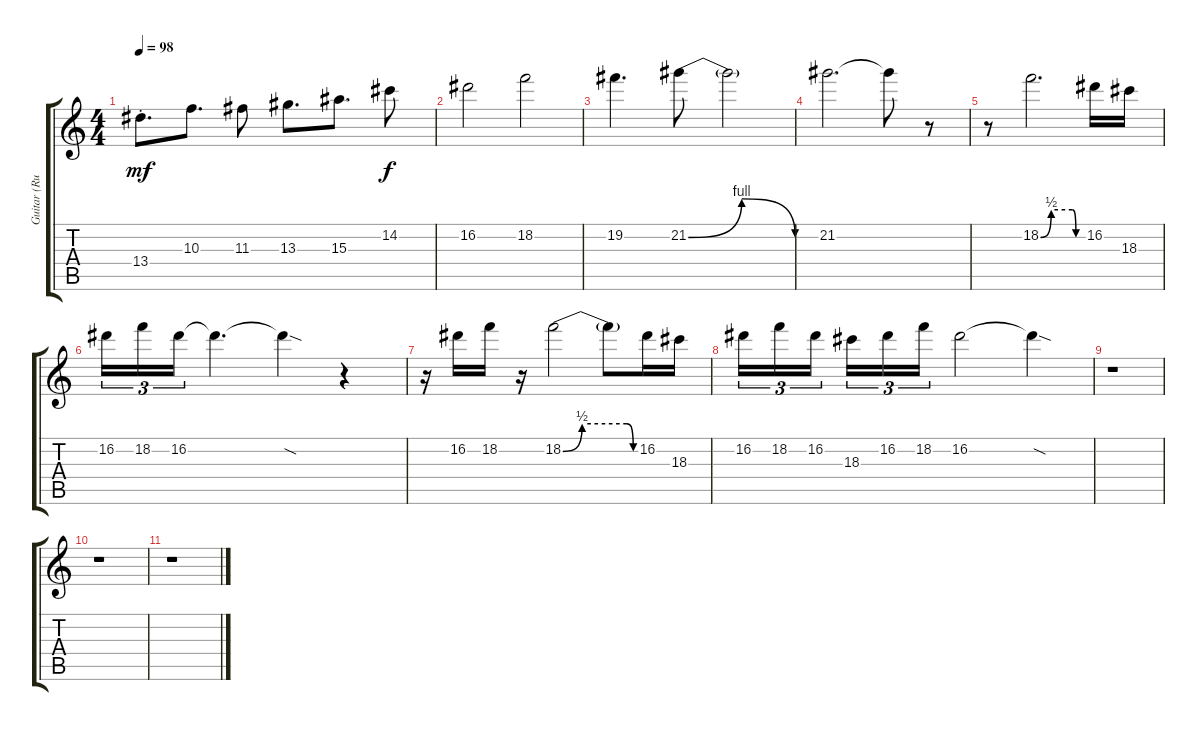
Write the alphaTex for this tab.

\track ("Guitar (Rutherford)" "Guitar (Ru") {instrument distortionguitar}
\staff {score tabs}
\tuning (E4 B3 G3 D3 A2 E2) {hide}
\ts (4 4)
\tempo 98
\clef g2
\ks c
13.4{st}.8{d dy mf} 10.3.8{d} 11.3.8 13.3.8{d} 15.3.8{d} 14.2.8{dy f} |
16.2.2 18.2.2 |
19.2.4{d volume 3} 21.2{be (bendrelease 0 0 30 4 50 4 60 0)}.8 21.2{t}.2 |
21.2.2{d} 21.2{t}.8 r.8 |
r.8 18.2{be (custom 0 0 15 2 45 2 50 0 60 0)}.2{d} 16.2.16 18.3.16 |
16.2.16{tu (3 2) volume 1} 18.2.16{tu (3 2)} 16.2.16{tu (3 2)} 16.2{t}.4{d} 16.2{sod t}.4 r.4 |
r.16 16.2.16 18.2.16 r.16 18.2{be (custom 0 0 15 2 50 2 55 0 60 0)}.2 18.2{t}.8 16.2.16 18.3.16 |
16.2.16{tu (3 2)} 18.2.16{tu (3 2)} 16.2.16{tu (3 2) beam splitsecondary} 18.3.16{tu (3 2)} 16.2.16{tu (3 2)} 18.2.16{tu (3 2)} 16.2.2 16.2{sod t}.4 |
r.1 |
r.1 |
r.1
